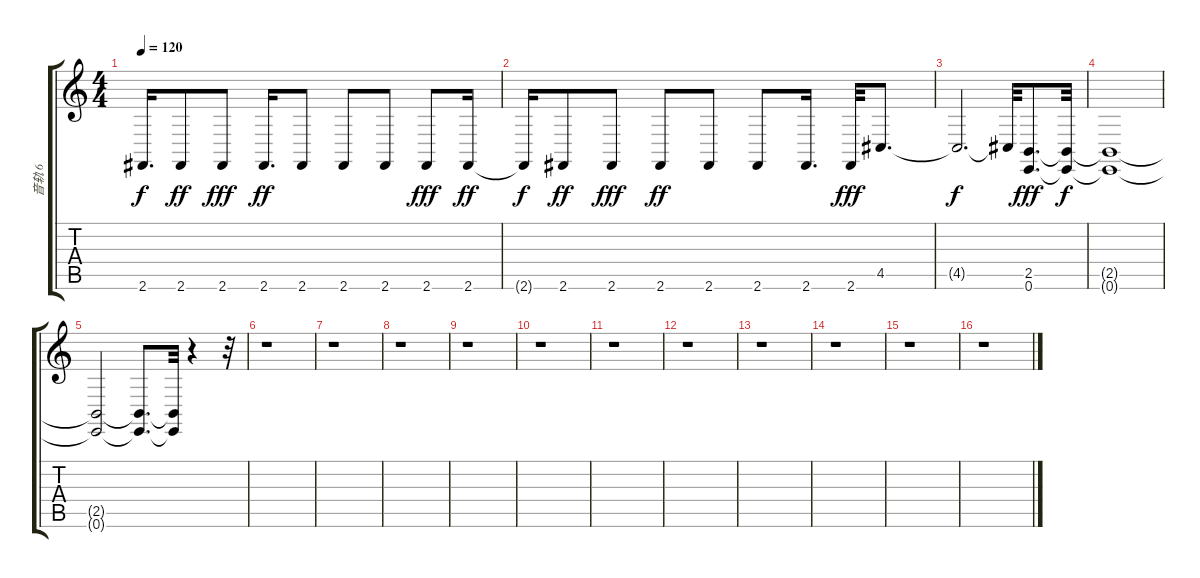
\track ("音轨 6" "音轨 6") {instrument fx5brightness}
\staff {score tabs}
\tuning (E4 B3 G3 D3 A2 E2) {hide}
\ts (4 4)
\tempo 120
\clef g2
\ks c
2.6{t}.16{d dy f} 2.6.8{dy ff} 2.6.8{dy fff} 2.6.16{d dy ff} 2.6.8 2.6.8 2.6.8 2.6.8{dy fff} 2.6.16{dy ff} |
2.6{t}.16{dy f} 2.6.8{dy ff} 2.6.8{dy fff} 2.6.8{dy ff} 2.6.8 2.6.8 2.6.16{d} 2.6.32{dy fff} 4.5.8{d} |
4.5{t}.2{d dy f} 4.5{t}.32 (2.5 0.6).8{d dy fff} (2.5{t} 0.6{t}).32{dy f} |
(2.5{t} 0.6{t}).1 |
(2.5{t} 0.6{t}).2 (2.5{t} 0.6{t}).8{d} (2.5{t} 0.6{t}).32 r.4 r.32 |
r.1 |
r.1 |
r.1 |
r.1 |
r.1 |
r.1 |
r.1 |
r.1 |
r.1 |
r.1 |
r.1
